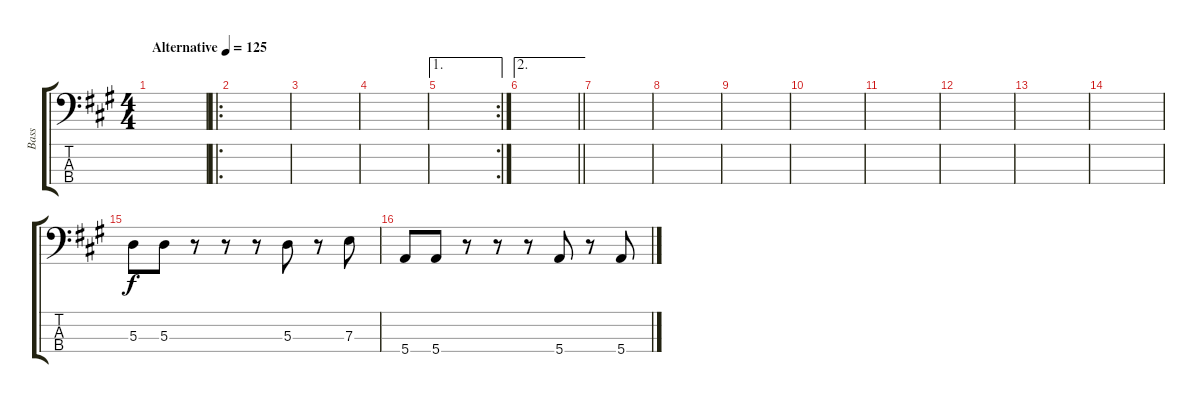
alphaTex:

\track ("Bass" "Bass") {instrument electricbassfinger}
\staff {score tabs}
\tuning (G2 D2 A1 E1) {hide}
\ts (4 4)
\tempo (125 "Alternative")
\clef f4
\ks a
|
\ro
|
|
|
\ae 1
\rc 2
|
\ae 2
\barLineRight lightlight
|
|
|
|
|
|
|
|
|
5.3.8 5.3.8 r.8 r.8 r.8 5.3.8 r.8 7.3.8 |
5.4.8 5.4.8 r.8 r.8 r.8 5.4.8 r.8 5.4.8
